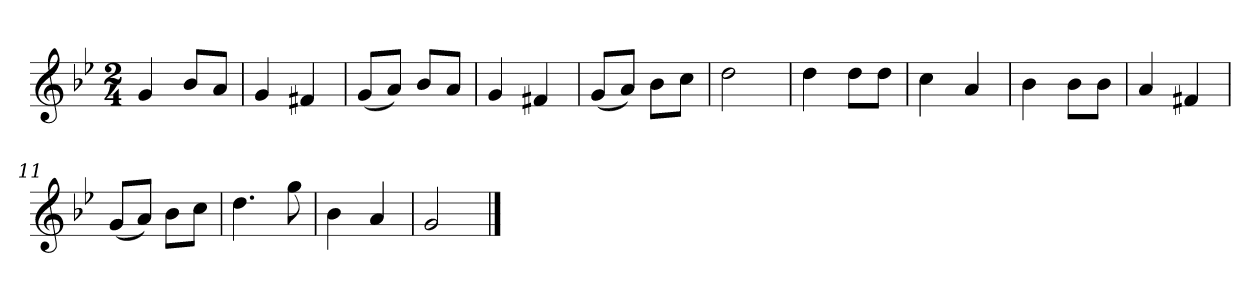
**kern
*part1
*staff1
*k[b-e-]
*M2/4
*MM120
=1
4g
8b-L
8aJ
=2
4g
4f#X
=3
(8gL
8aJ)
8b-L
8aJ
=4
4g
4f#X
=5
(8gL
8aJ)
8b-L
8ccJ
=6
2dd
=7
4dd
8ddL
8ddJ
=8
4cc
4a
=9
4b-
8b-L
8b-J
=10
4a
4f#X
=11
(8gL
8aJ)
8b-L
8ccJ
=12
4.dd
8gg
=13
4b-
4a
=14
2g
==
*-
